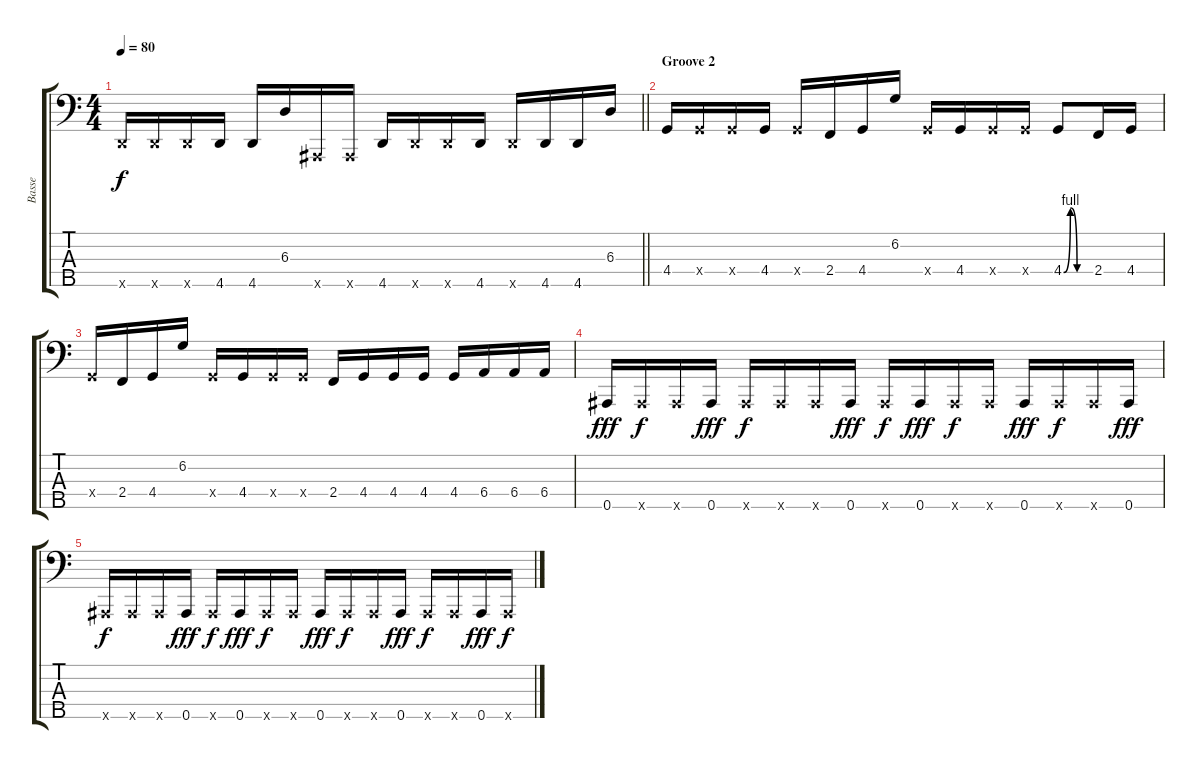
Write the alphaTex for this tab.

\track ("Basse" "Basse") {instrument electricbasspick}
\staff {score tabs}
\tuning (Gb2 Db2 Ab1 Eb1 Bb0) {hide}
\ts (4 4)
\tempo 80
\clef f4
\barLineRight lightlight
\ks c
4.5{x}.16{dy f} 4.5{x}.16 4.5{x}.16 4.5.16 4.5.16 6.3.16 0.5{x}.16 0.5{x}.16 4.5.16 4.5{x}.16 4.5{x}.16 4.5.16 4.5{x}.16 4.5.16 4.5.16 6.3.16 |
\section ("" "Groove 2")
4.4.16 4.4{x}.16 4.4{x}.16 4.4.16 4.4{x}.16 2.4.16 4.4.16 6.2.16 4.4{x}.16 4.4.16 4.4{x}.16 4.4{x}.16 4.4{be (custom 0 0 15 4 30 0 60 0)}.8 2.4.16 4.4.16 |
4.4{x}.16 2.4.16 4.4.16 6.2.16 4.4{x}.16 4.4.16 4.4{x}.16 4.4{x}.16 2.4.16 4.4.16 4.4.16 4.4.16 4.4.16 6.4.16 6.4.16 6.4.16 |
0.5.16{dy fff} 0.5{x}.16{dy f} 0.5{x}.16 0.5.16{dy fff} 0.5{x}.16{dy f} 0.5{x}.16 0.5{x}.16 0.5.16{dy fff} 0.5{x}.16{dy f} 0.5.16{dy fff} 0.5{x}.16{dy f} 0.5{x}.16 0.5.16{dy fff} 0.5{x}.16{dy f} 0.5{x}.16 0.5.16{dy fff} |
0.5{x}.16{dy f} 0.5{x}.16 0.5{x}.16 0.5.16{dy fff} 0.5{x}.16{dy f} 0.5.16{dy fff} 0.5{x}.16{dy f} 0.5{x}.16 0.5.16{dy fff} 0.5{x}.16{dy f} 0.5{x}.16 0.5.16{dy fff} 0.5{x}.16{dy f} 0.5{x}.16 0.5.16{dy fff} 0.5{x}.16{dy f}
